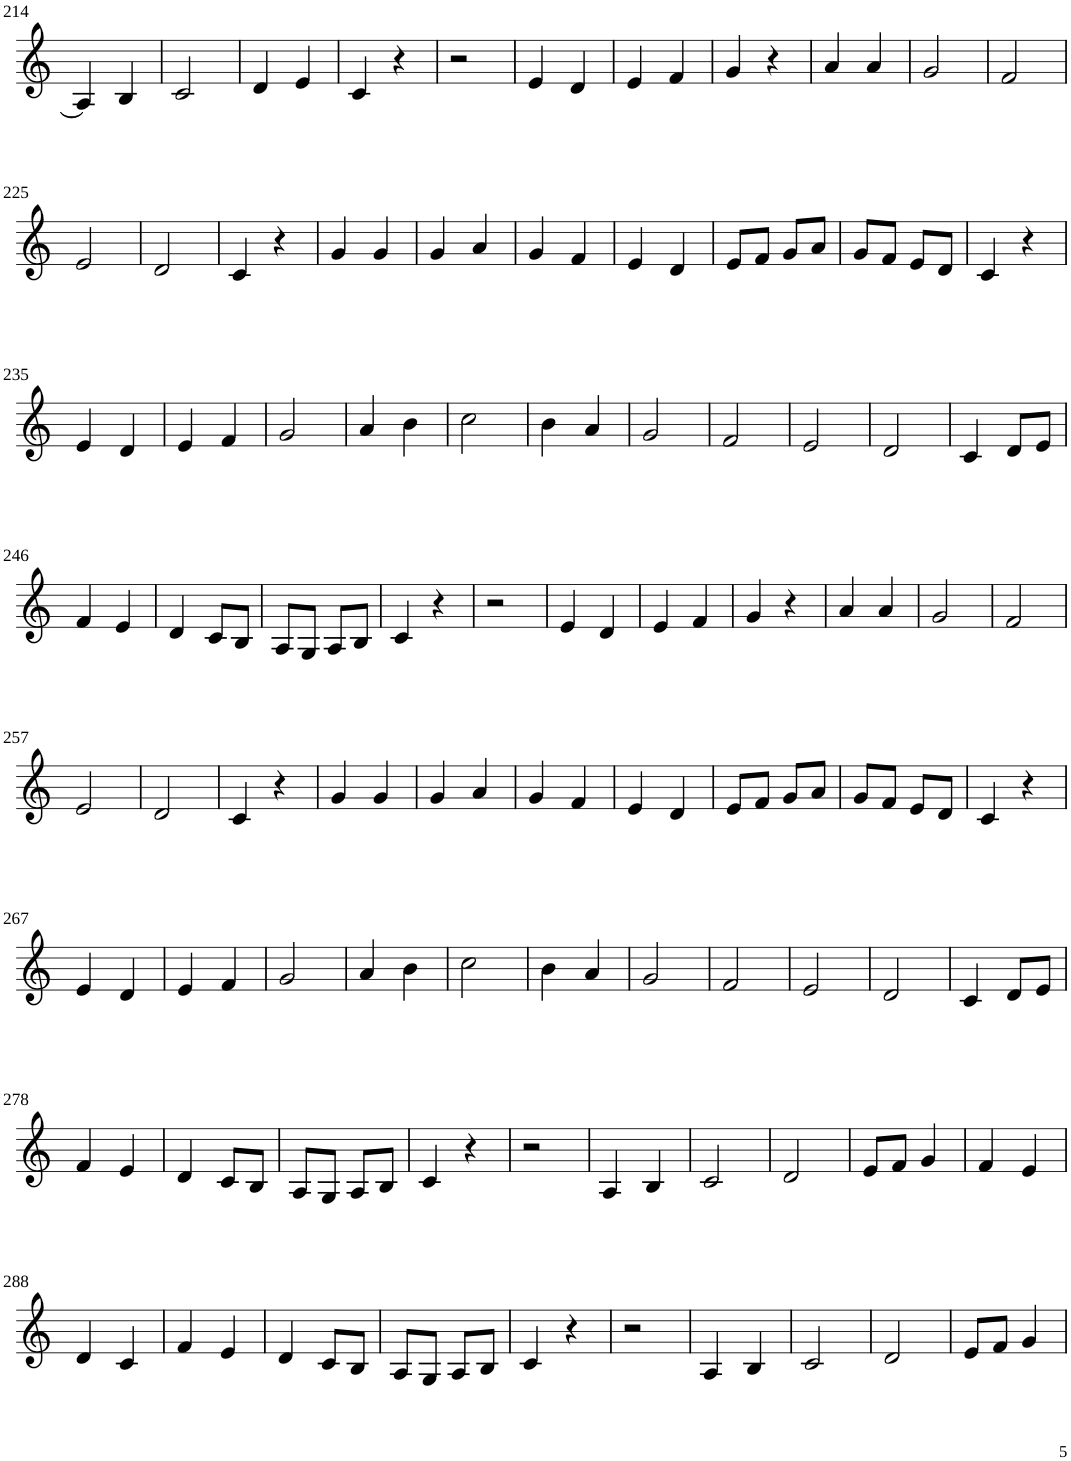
**kern
*part1
*staff1
*I"Violin
!!LO:PB:g=z
*clefG2
*k[]
*M2/4
=214
4A/]
4B/
=215
2c/
=216
4d/
4e/
=217
4c/
4r
=218
2r
=219
4e/
4d/
=220
4e/
4f/
=221
4g/
4r
=222
4a/
4a/
=223
2g/
=224
2f/
!!LO:LB:g=z
=225
2e/
=226
2d/
=227
4c/
4r
=228
4g/
4g/
=229
4g/
4a/
=230
4g/
4f/
=231
4e/
4d/
=232
8e/L
8f/J
8g/L
8a/J
=233
8g/L
8f/J
8e/L
8d/J
=234
4c/
4r
!!LO:LB:g=z
=235
4e/
4d/
=236
4e/
4f/
=237
2g/
=238
4a/
4b\
=239
2cc\
=240
4b\
4a/
=241
2g/
=242
2f/
=243
2e/
=244
2d/
=245
4c/
8d/L
8e/J
!!LO:LB:g=z
=246
4f/
4e/
=247
4d/
8c/L
8B/J
=248
8A/L
8G/J
8A/L
8B/J
=249
4c/
4r
=250
2r
=251
4e/
4d/
=252
4e/
4f/
=253
4g/
4r
=254
4a/
4a/
=255
2g/
=256
2f/
!!LO:LB:g=z
=257
2e/
=258
2d/
=259
4c/
4r
=260
4g/
4g/
=261
4g/
4a/
=262
4g/
4f/
=263
4e/
4d/
=264
8e/L
8f/J
8g/L
8a/J
=265
8g/L
8f/J
8e/L
8d/J
=266
4c/
4r
!!LO:LB:g=z
=267
4e/
4d/
=268
4e/
4f/
=269
2g/
=270
4a/
4b\
=271
2cc\
=272
4b\
4a/
=273
2g/
=274
2f/
=275
2e/
=276
2d/
=277
4c/
8d/L
8e/J
!!LO:LB:g=z
=278
4f/
4e/
=279
4d/
8c/L
8B/J
=280
8A/L
8G/J
8A/L
8B/J
=281
4c/
4r
=282
2r
=283
4A/
4B/
=284
2c/
=285
2d/
=286
8e/L
8f/J
4g/
=287
4f/
4e/
!!LO:LB:g=z
=288
4d/
4c/
=289
4f/
4e/
=290
4d/
8c/L
8B/J
=291
8A/L
8G/J
8A/L
8B/J
=292
4c/
4r
=293
2r
=294
4A/
4B/
=295
2c/
=296
2d/
=297
8e/L
8f/J
4g/
=
*-
